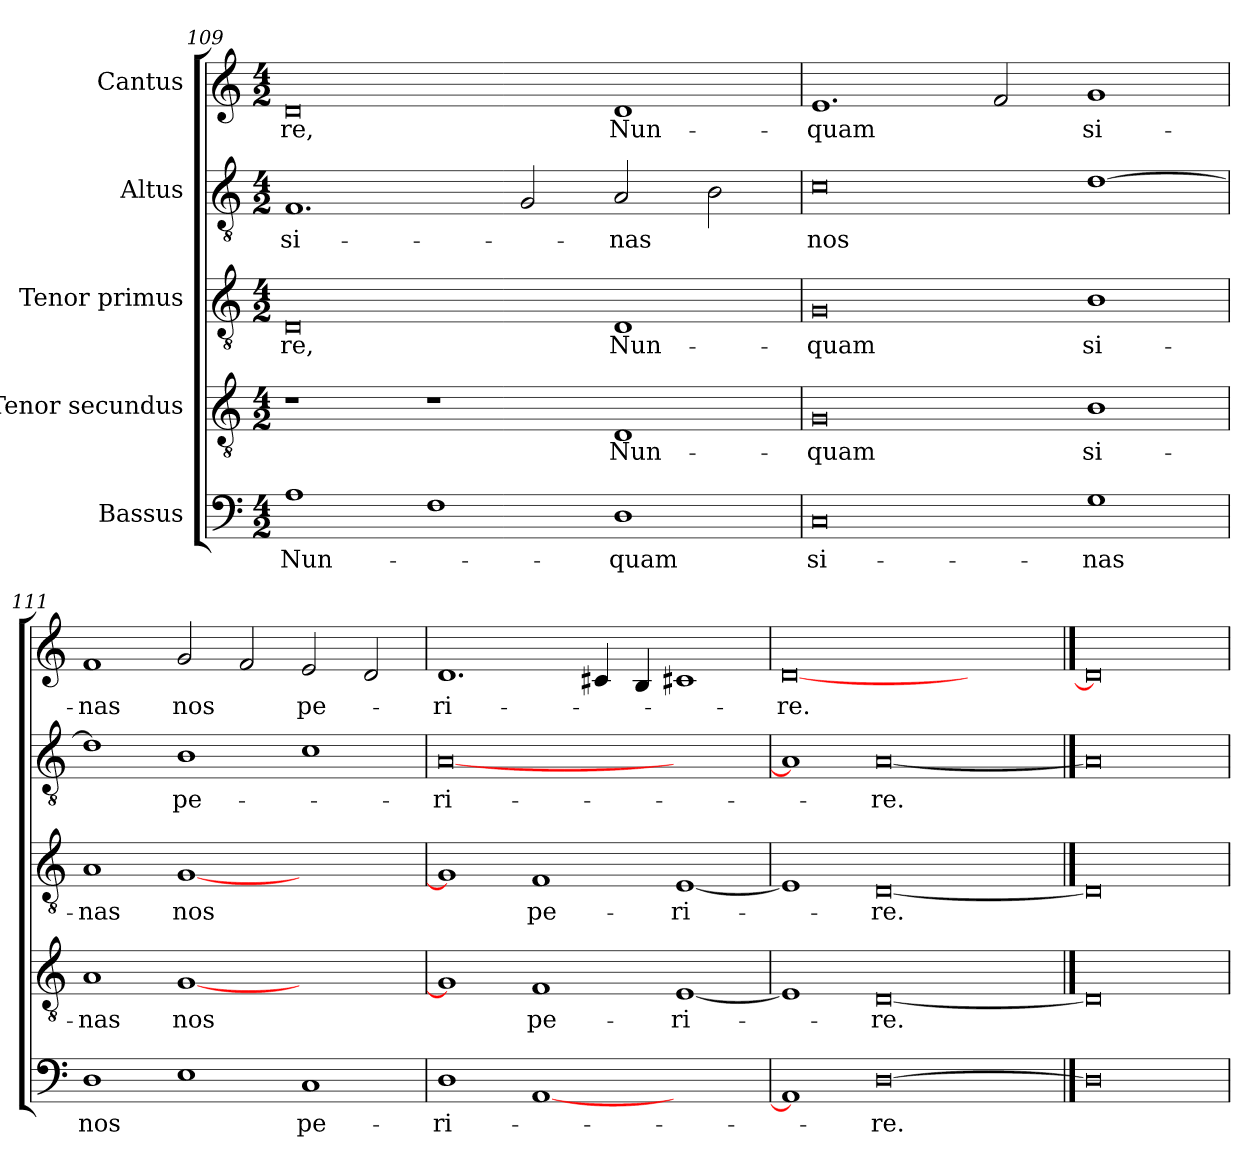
**kern	**text	**kern	**text	**kern	**text	**kern	**text	**kern	**text
*part5	*part5	*part4	*part4	*part3	*part3	*part2	*part2	*part1	*part1
*staff5	*staff5	*staff4	*staff4	*staff3	*staff3	*staff2	*staff2	*staff1	*staff1
*I"Bassus	*	*I"Tenor secundus	*	*I" Tenor primus	*	*I"Altus	*	*I"Cantus	*
!!LO:LB:g=z
*clefF4	*	*clefGv2	*	*clefGv2	*	*clefGv2	*	*clefG2	*
*k[]	*	*k[]	*	*k[]	*	*k[]	*	*k[]	*
*C:	*	*C:	*	*C:	*	*C:	*	*C:	*
*M4/2	*	*M4/2	*	*M4/2	*	*M4/2	*	*M4/2	*
=109	=109	=109	=109	=109	=109	=109	=109	=109	=109
1A\	Nun-	1r	.	0D/	-re,	1.F/	si-	0d/	-re,
1F\	.	1r	.	.	.	.	.	.	.
.	.	.	.	.	.	2G/	.	.	.
1D\	-quam	1D/	Nun-	1D/	Nun-	2A/	-nas	1d/	Nun-
.	.	.	.	.	.	2B\	.	.	.
=110	=110	=110	=110	=110	=110	=110	=110	=110	=110
0C/	si-	0G/	-quam	0G/	-quam	0c\	nos	1.e/	-quam
.	.	.	.	.	.	.	.	2f/	.
1G\	-nas	1B\	si-	1B\	si-	[1d\	.	1g/	si-
=111	=111	=111	=111	=111	=111	=111	=111	=111	=111
1D\	nos	1A/	-nas	1A/	-nas	1d\]	.	1f/	-nas
1E\	.	[1G/	nos	[1G/	nos	1B\	pe-	2g/	nos
.	.	.	.	.	.	.	.	2f/	.
1C/	pe-	1ryy	.	1ryy	.	1c\	.	2e/	pe-
.	.	.	.	.	.	.	.	2d/	.
=112	=112	=112	=112	=112	=112	=112	=112	=112	=112
1D\	-ri-	1G/]	.	1G/]	.	[0A/	-ri-	1.d/	-ri-
[1AA/	.	1F/	pe-	1F/	pe-	.	.	.	.
.	.	.	.	.	.	.	.	4c#X/	.
.	.	.	.	.	.	.	.	4B/	.
1ryy	.	[1E/	-ri-	[1E/	-ri-	1ryy	.	1c#X/	.
=113	=113	=113	=113	=113	=113	=113	=113	=113	=113
1AA/]	.	1E/]	.	1E/]	.	1A/]	.	[0d/	-re.
[0D\	-re.	[0D/	-re.	[0D/	-re.	[0A/	-re.	.	.
.	.	.	.	.	.	.	.	1ryy	.
==114	==114	==114	==114	==114	==114	==114	==114	==114	==114
0D\]	.	0D/]	.	0D/]	.	0A/]	.	0d/]	.
=	=	=	=	=	=	=	=	=	=
*-	*-	*-	*-	*-	*-	*-	*-	*-	*-
